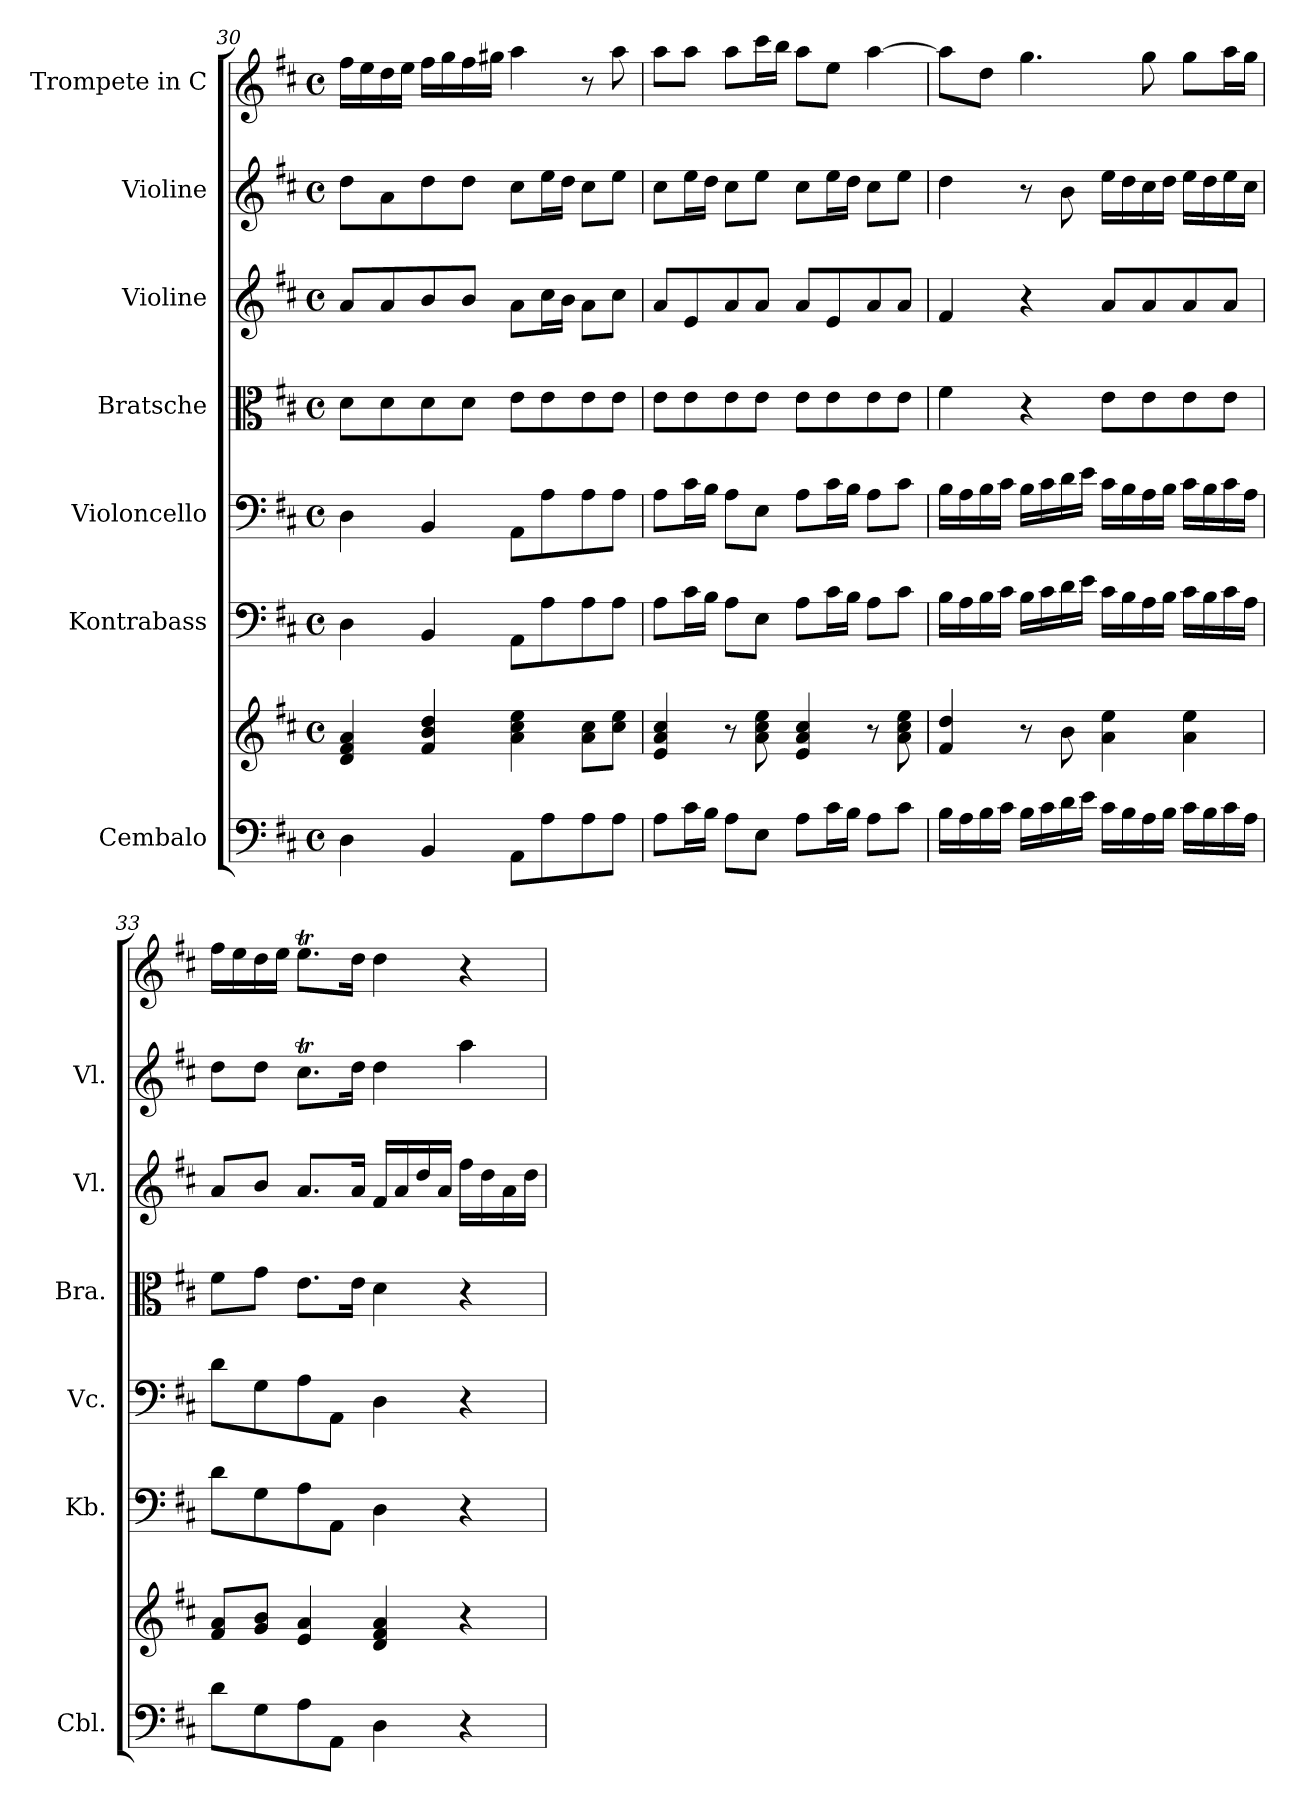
**kern	**kern	**kern	**kern	**kern	**kern	**kern	**kern
*part7	*part7	*part6	*part5	*part4	*part3	*part2	*part1
*staff8	*staff7	*staff6	*staff5	*staff4	*staff3	*staff2	*staff1
*I"Cembalo	*	*I"Kontrabass	*I"Violoncello	*I"Bratsche	*I"Violine	*I"Violine	*I"Trompete in C
*I'Cbl.	*	*I'Kb.	*I'Vc.	*I'Bra.	*I'Vl.	*I'Vl.	*
*clefF4	*clefG2	*clefF4	*clefF4	*clefC3	*clefG2	*clefG2	*clefG2
*	*	*ITrd7c12	*	*	*	*	*
*k[f#c#]	*k[f#c#]	*k[f#c#]	*k[f#c#]	*k[f#c#]	*k[f#c#]	*k[f#c#]	*k[f#c#]
*M4/4	*M4/4	*M4/4	*M4/4	*M4/4	*M4/4	*M4/4	*M4/4
*met(c)	*met(c)	*met(c)	*met(c)	*met(c)	*met(c)	*met(c)	*met(c)
=30	=30	=30	=30	=30	=30	=30	=30
4D\	4d/ 4f#/ 4a/	4DD\	4D\	8d\L	8a/L	8dd\L	16ff#\LL
.	.	.	.	.	.	.	16ee\
.	.	.	.	8d\	8a/	8a\	16dd\
.	.	.	.	.	.	.	16ee\JJ
4BB/	4f#/ 4b/ 4dd/	4BBB/	4BB/	8d\	8b/	8dd\	16ff#\LL
.	.	.	.	.	.	.	16gg\
.	.	.	.	8d\J	8b/J	8dd\J	16ff#\
.	.	.	.	.	.	.	16gg#X\JJ
8AA\L	4a\ 4cc#\ 4ee\	8AAA\L	8AA\L	8e\L	8a\L	8cc#\L	4aa\
8A\	.	8AA\	8A\	8e\	16cc#\L	16ee\L	.
.	.	.	.	.	16b\JJ	16dd\JJ	.
8A\	8a\ 8cc#\L	8AA\	8A\	8e\	8a\L	8cc#\L	8r
8A\J	8cc#\ 8ee\J	8AA\J	8A\J	8e\J	8cc#\J	8ee\J	8aa\
=31	=31	=31	=31	=31	=31	=31	=31
8A\L	4e/ 4a/ 4cc#/	8AA\L	8A\L	8e\L	8a/L	8cc#\L	8aa\L
16c#\L	.	16C#\L	16c#\L	8e\	8e/	16ee\L	8aa\J
16B\JJ	.	16BB\JJ	16B\JJ	.	.	16dd\JJ	.
8A\L	8r	8AA\L	8A\L	8e\	8a/	8cc#\L	8aa\L
8E\J	8a\ 8cc#\ 8ee\	8EE\J	8E\J	8e\J	8a/J	8ee\J	16ccc#\L
.	.	.	.	.	.	.	16bb\JJ
8A\L	4e/ 4a/ 4cc#/	8AA\L	8A\L	8e\L	8a/L	8cc#\L	8aa\L
16c#\L	.	16C#\L	16c#\L	8e\	8e/	16ee\L	8ee\J
16B\JJ	.	16BB\JJ	16B\JJ	.	.	16dd\JJ	.
8A\L	8r	8AA\L	8A\L	8e\	8a/	8cc#\L	[4aa\
8c#\J	8a\ 8cc#\ 8ee\	8C#\J	8c#\J	8e\J	8a/J	8ee\J	.
!!LO:PB:g=z
=32	=32	=32	=32	=32	=32	=32	=32
16B\LL	4f#/ 4dd/	16BB\LL	16B\LL	4f#\	4f#/	4dd\	8aa\L]
16A\	.	16AA\	16A\	.	.	.	.
16B\	.	16BB\	16B\	.	.	.	8dd\J
16c#\JJ	.	16C#\JJ	16c#\JJ	.	.	.	.
16B\LL	8r	16BB\LL	16B\LL	4r	4r	8r	4.gg\
16c#\	.	16C#\	16c#\	.	.	.	.
16d\	8b\	16D\	16d\	.	.	8b\	.
16e\JJ	.	16E\JJ	16e\JJ	.	.	.	.
16c#\LL	4a\ 4ee\	16C#\LL	16c#\LL	8e\L	8a/L	16ee\LL	.
16B\	.	16BB\	16B\	.	.	16dd\	.
16A\	.	16AA\	16A\	8e\	8a/	16cc#\	8gg\
16B\JJ	.	16BB\JJ	16B\JJ	.	.	16dd\JJ	.
16c#\LL	4a\ 4ee\	16C#\LL	16c#\LL	8e\	8a/	16ee\LL	8gg\L
16B\	.	16BB\	16B\	.	.	16dd\	.
16c#\	.	16C#\	16c#\	8e\J	8a/J	16ee\	16aa\L
16A\JJ	.	16AA\JJ	16A\JJ	.	.	16cc#\JJ	16gg\JJ
=33	=33	=33	=33	=33	=33	=33	=33
8d\L	8f#/ 8a/L	8D\L	8d\L	8f#\L	8a/L	8dd\L	16ff#\LL
.	.	.	.	.	.	.	16ee\
8G\	8g/ 8b/J	8GG\	8G\	8g\J	8b/J	8dd\J	16dd\
.	.	.	.	.	.	.	16ee\JJ
8A\	4e/ 4a/	8AA\	8A\	8.e\L	8.a/L	8.cc#t\L	8.eeT\L
8AA\J	.	8AAA\J	8AA\J	.	.	.	.
.	.	.	.	16e\Jk	16a/Jk	16dd\Jk	16dd\Jk
4D\	4d/ 4f#/ 4a/	4DD\	4D\	4d\	16f#/LL	4dd\	4dd\
.	.	.	.	.	16a/	.	.
.	.	.	.	.	16dd/	.	.
.	.	.	.	.	16a/JJ	.	.
4r	4r	4r	4r	4r	16ff#\LL	4aa\	4r
.	.	.	.	.	16dd\	.	.
.	.	.	.	.	16a\	.	.
.	.	.	.	.	16dd\JJ	.	.
=	=	=	=	=	=	=	=
*-	*-	*-	*-	*-	*-	*-	*-
